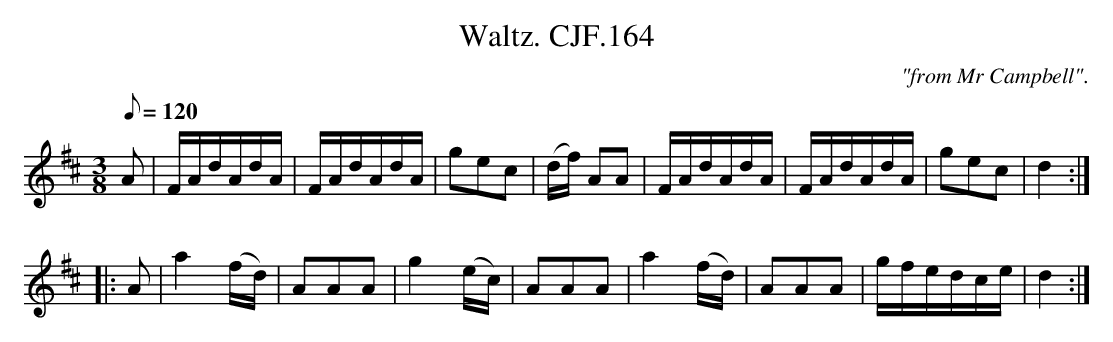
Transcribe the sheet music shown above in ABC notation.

X:1
T:Waltz. CJF.164
C:"from Mr Campbell".
M:3/8
L:1/16
Q:1/8=120
K:D
A2|FAdAdA|FAdAdA|g2e2c2|(df) A2A2|\
FAdAdA|FAdAdA|g2e2c2|d4:|
|:A2|a4(fd)|A2A2A2|g4(ec)|A2A2A2|\
a4(fd)|A2A2A2|gfedce|d4:|
